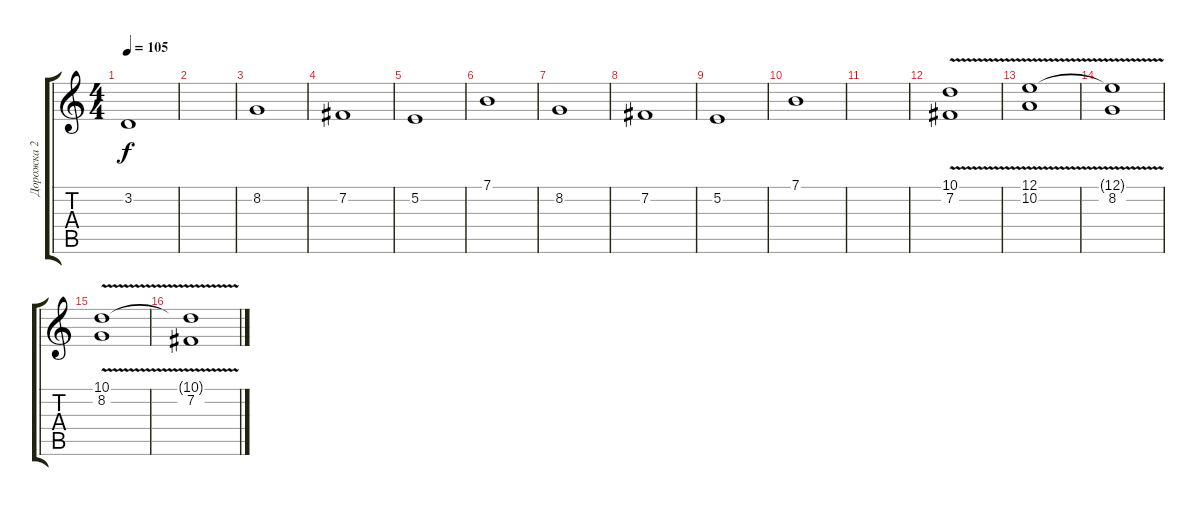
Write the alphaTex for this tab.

\track ("Дорожка 2" "Дорожка 2") {instrument pad2warm}
\staff {score tabs}
\tuning (E4 B3 G3 D3 A2 E2) {hide}
\ts (4 4)
\tempo 105
\clef g2
\ks c
3.2.1{dy f} |
|
8.2.1 |
7.2.1 |
5.2.1 |
7.1.1 |
8.2.1 |
7.2.1 |
5.2.1 |
7.1.1 |
|
(10.1 7.2{v}).1{volume 6} |
(12.1 10.2{v}).1 |
(12.1{t} 8.2{v}).1 |
(10.1 8.2{v}).1 |
(10.1{t} 7.2{v}).1
